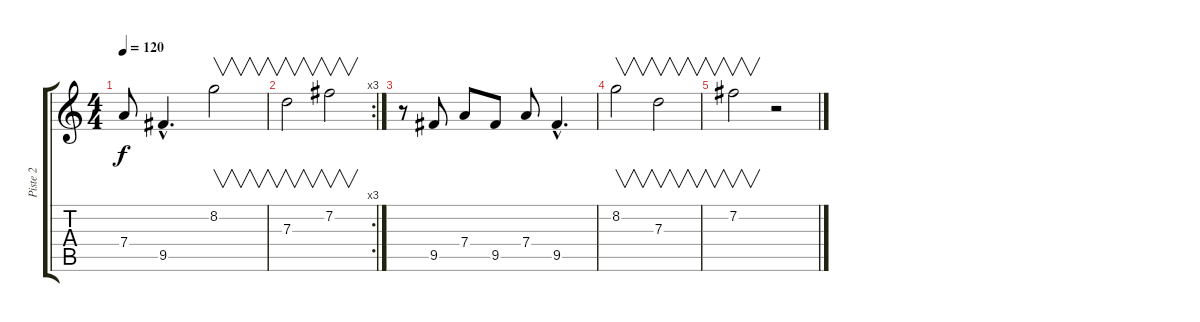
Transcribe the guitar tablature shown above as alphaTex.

\track ("Piste 2" "Piste 2") {instrument electricguitarclean}
\staff {score tabs}
\tuning (E4 B3 G3 D3 A2 E2) {hide}
\ts (4 4)
\tempo 120
\clef g2
\ks c
7.4.8{dy f} 9.5{hac}.4{d} 8.2.2{v} |
\rc 3
7.3.2{v} 7.2.2{v} |
r.8 9.5.8 7.4.8 9.5.8 7.4.8 9.5{hac}.4{d} |
8.2.2{v} 7.3.2{v} |
7.2.2{v} r.2
